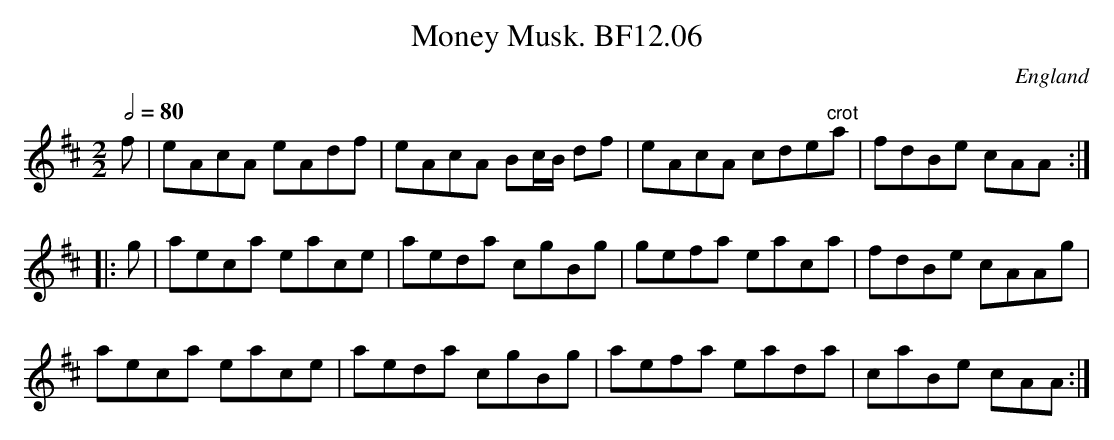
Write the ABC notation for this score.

X:1
T:Money Musk. BF12.06
M:2/2
L:1/8
Q:1/2=80
O:England
K:D major
f|eAcA eAdf|eAcA Bc/2B/2 df|eAcA cde"^crot"a|fdBe cAA:|!
|:g|aeca eace|aeda cgBg|gefa eaca|fdBe cAAg|!
aeca eace|aeda cgBg|aefa eada|caBe cAA:|
